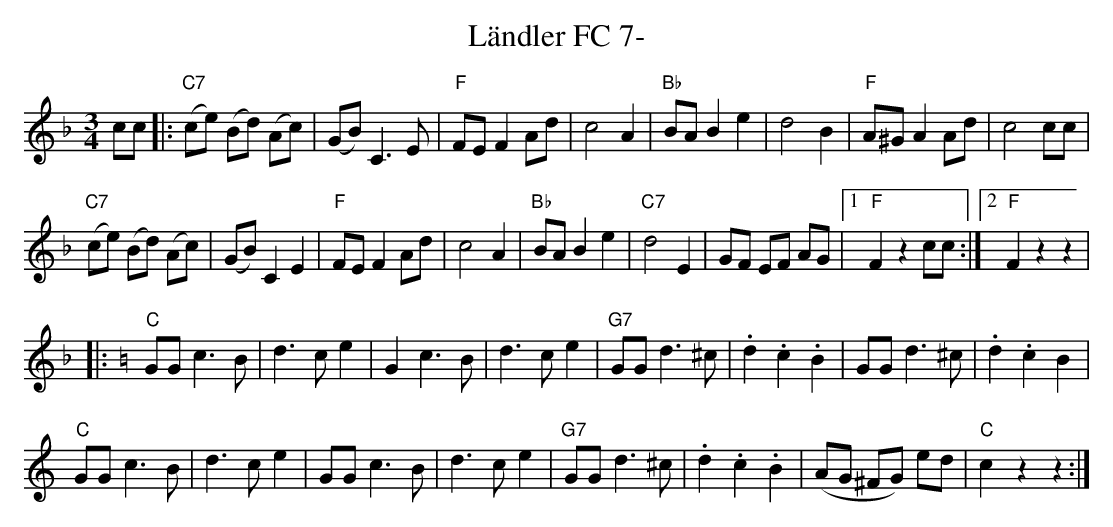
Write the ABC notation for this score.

X:1
T:Ländler FC 7-
M:3/4
L:1/8
K:Fmaj%%MIDI gchordon
cc |: "C7"(ce) (Bd) (Ac) | (GB) C3 E | "F"FE F2 Ad | c4 A2 | "Bb"BA B2 e2 | d4 B2 | "F"A^G A2 Ad | c4 cc |
"C7"(ce) (Bd) (Ac) | (GB) C2E2 | "F"FE F2 Ad | c4 A2 | "Bb"BA B2 e2 | "C7"d4 E2 | GF EF AG |1 "F"F2 z2 cc :|2 "F"F2 z2z2 |
|: [K:Cmaj] "C"GG c3 B | d3 c e2 | G2 c3 B | d3 c e2 | "G7"GG d3 ^c | .d2 .c2 .B2 | GG d3 ^c | .d2 .c2 B2 |
"C"GG c3 B | d3 c e2 | GG c3 B | d3c e2 | "G7"GG d3 ^c | .d2 .c2 .B2 | (AG ^FG) ed | "C"c2 z2z2 :|
